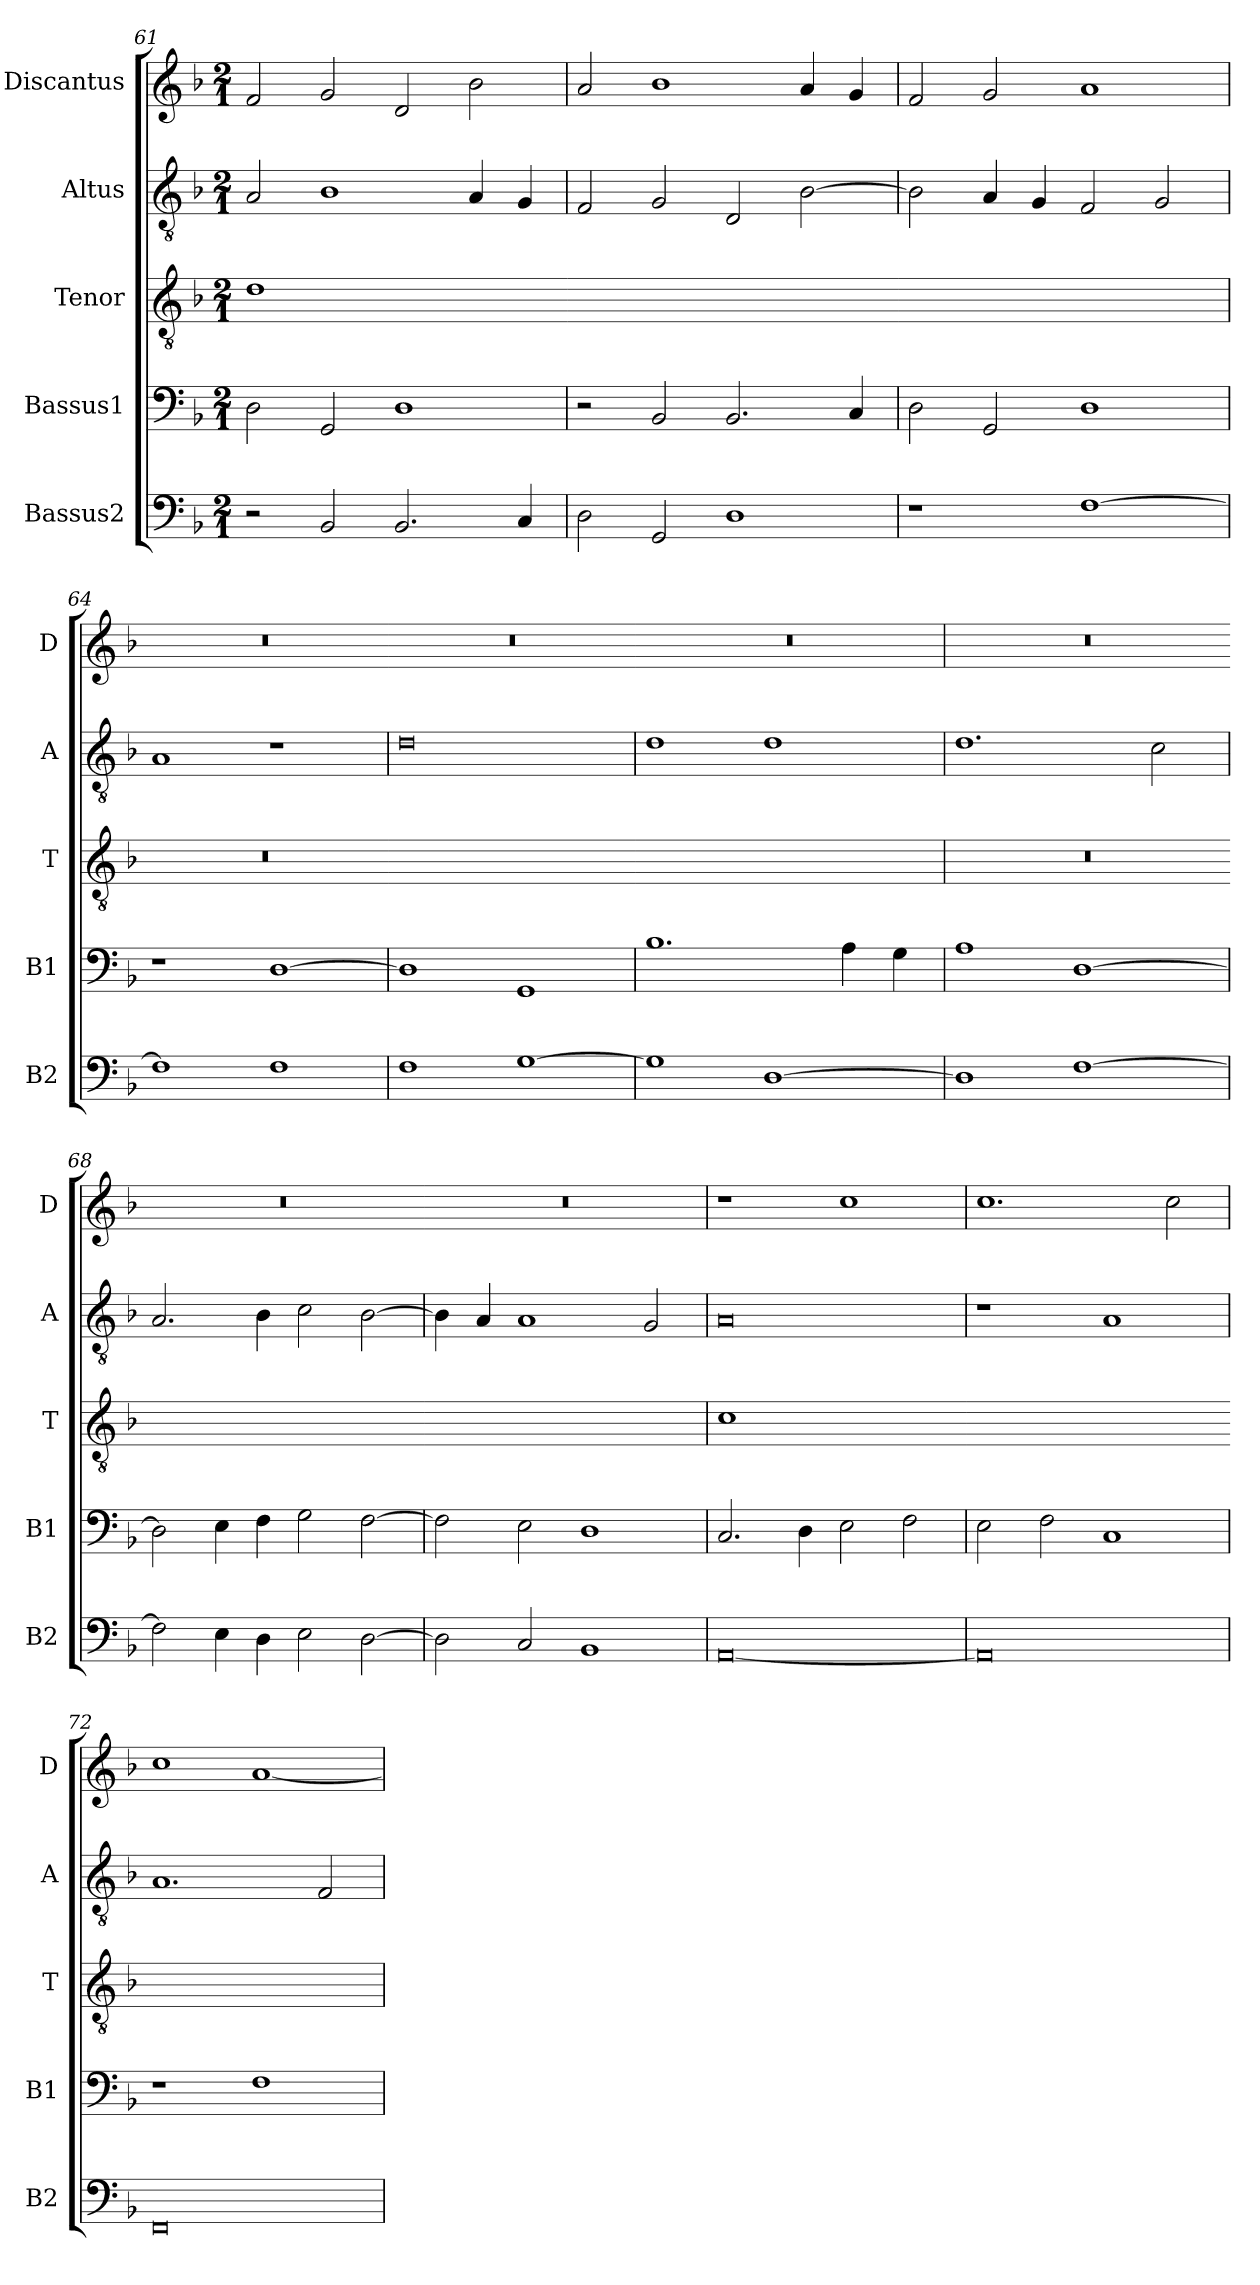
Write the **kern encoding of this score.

**kern	**kern	**kern	**kern	**kern
*part5	*part4	*part3	*part2	*part1
*staff5	*staff4	*staff3	*staff2	*staff1
*I"Bassus2	*I"Bassus1	*I"Tenor	*I"Altus	*I"Discantus
*I'B2	*I'B1	*I'T	*I'A	*I'D
*clefF4	*clefF4	*clefGv2	*clefGv2	*clefG2
*k[b-]	*k[b-]	*k[b-]	*k[b-]	*k[b-]
*M2/1	*M2/1	*M2/1	*M2/1	*M2/1
=61	=61	=61	=61	=61
!	!	!LO:N:vis=1	!	!
2r	2D\	[y0d	2A/	2f/
2BB-/	2GG/	.	1B-	2g/
2.BB-/	1D	.	.	2d/
.	.	.	4A/	2b-\
4C/	.	.	4G/	.
=62	=62	=62-	=62	=62
!	!	!LO:N:vis=1	!	!
2D\	2r	0dyy_	2F/	2a/
2GG/	2BB-/	.	2G/	1b-
1D	2.BB-/	.	2D/	.
.	.	.	[2B-\	4a/
.	4C/	.	.	4g/
=63	=63	=63-	=63	=63
!	!	!LO:N:vis=1	!	!
1r	2D\	0dyy]	2B-\]	2f/
.	2GG/	.	4A/	2g/
.	.	.	4G/	.
[1F	1D	.	2F/	1a
.	.	.	2G/	.
=64	=64	=64	=64	=64
!	!	!LO:N:vis=1	!	!
1F]	1r	0r	1A	0r
1F	[1D	.	1r	.
=65	=65	=65-	=65	=65
!	!	!LO:N:vis=1	!	!
1F	1D]	0ryy	0d	0r
[1G	1GG	.	.	.
=66	=66	=66-	=66	=66
!	!	!LO:N:vis=1	!	!
1G]	1.B-	0ryy	1d	0r
[1D	.	.	1d	.
.	4A\	.	.	.
.	4G\	.	.	.
=67	=67	=67	=67	=67
!	!	!LO:N:vis=1	!	!
1D]	1A	0r	1.d	0r
[1F	[1D	.	.	.
.	.	.	2c\	.
=68	=68	=68-	=68	=68
!	!	!LO:N:vis=1	!	!
2F\]	2D\]	0ryy	2.A/	0r
4E\	4E\	.	.	.
4D\	4F\	.	4B-\	.
2E\	2G\	.	2c\	.
[2D\	[2F\	.	[2B-\	.
=69	=69	=69-	=69	=69
!	!	!LO:N:vis=1	!	!
2D\]	2F\]	0ryy	4B-\]	0r
.	.	.	4A/	.
2C/	2E\	.	1A	.
1BB-	1D	.	.	.
.	.	.	2G/	.
=70	=70	=70	=70	=70
!	!	!LO:N:vis=1	!	!
[0AA	2.C/	[y0c	0A	1r
.	4D\	.	.	.
.	2E\	.	.	1cc
.	2F\	.	.	.
=71	=71	=71-	=71	=71
!	!	!LO:N:vis=1	!	!
0AA]	2E\	0cyy_	1r	1.cc
.	2F\	.	.	.
.	1C	.	1A	.
.	.	.	.	2cc\
=72	=72	=72-	=72	=72
!	!	!LO:N:vis=1	!	!
0FF	1r	0cyy]	1.A	1cc
.	1F	.	.	[1a
.	.	.	2F/	.
=	=	=	=	=
*-	*-	*-	*-	*-
